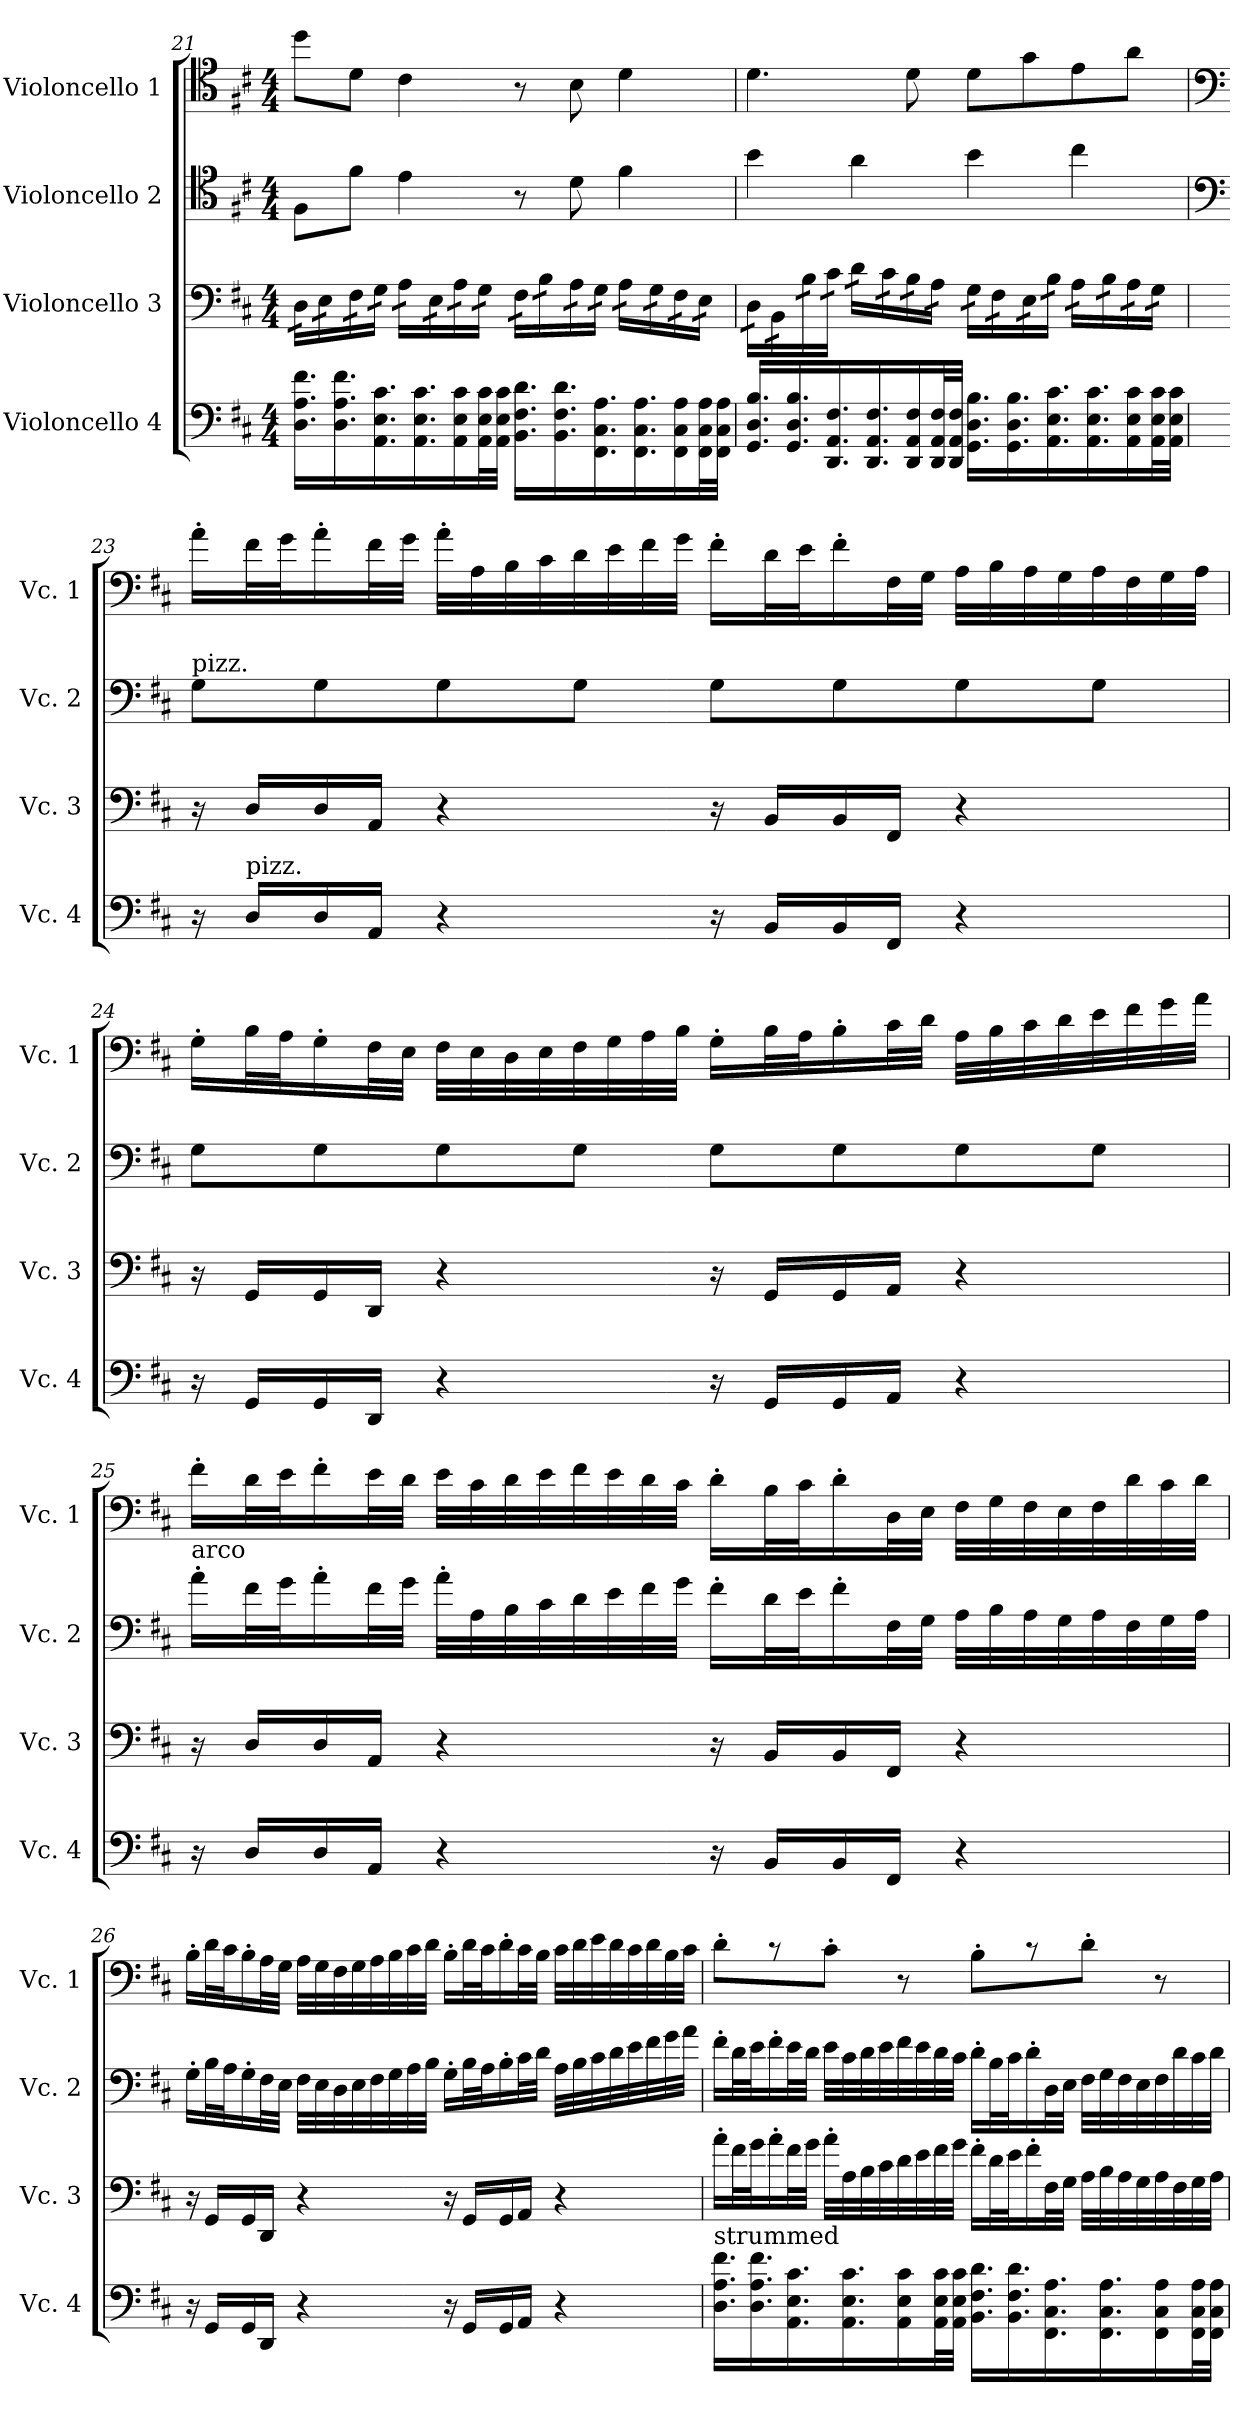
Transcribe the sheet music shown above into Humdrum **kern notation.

**kern	**kern	**kern	**kern
*part4	*part3	*part2	*part1
*staff4	*staff3	*staff2	*staff1
*I"Violoncello 4	*I"Violoncello 3	*I"Violoncello 2	*I"Violoncello 1
*I'Vc. 4	*I'Vc. 3	*I'Vc. 2	*I'Vc. 1
!!LO:LB:g=z
*clefF4	*clefF4	*clefC4	*clefC4
*k[f#c#]	*k[f#c#]	*k[f#c#]	*k[f#c#]
*M4/4	*M4/4	*M4/4	*M4/4
=21	=21	=21	=21
*	*tremolo	*	*
16.D\ 16.A\ 16.f#\LL	32D\LLL	8F#\L	8dd\L
.	32D\	.	.
.	32E\	.	.
16.D\ 16.A\ 16.f#\	32E\	.	.
.	32F#\	8f#\J	8d\J
.	32F#\	.	.
16.AA\ 16.E\ 16.c#\	32G\	.	.
.	32G\JJJ	.	.
.	32A\LLL	4e\	4c#\
16.AA\ 16.E\ 16.c#\	32A\	.	.
.	32E\	.	.
.	32E\	.	.
16AA\ 16E\ 16c#\	32A\	.	.
.	32A\	.	.
32AA\ 32E\ 32c#\L	32G\	.	.
32AA\ 32E\ 32c#\JJJ	32G\JJJ	.	.
16.BB\ 16.F#\ 16.d\LL	32F#\LLL	8r	8r
.	32F#\	.	.
.	32B\	.	.
16.BB\ 16.F#\ 16.d\	32B\	.	.
.	32A\	8d\	8B\
.	32A\	.	.
16.FF#\ 16.C#\ 16.A\	32G\	.	.
.	32G\JJJ	.	.
.	32A\LLL	4f#\	4d\
16.FF#\ 16.C#\ 16.A\	32A\	.	.
.	32G\	.	.
.	32G\	.	.
16FF#\ 16C#\ 16A\	32F#\	.	.
.	32F#\	.	.
32FF#\ 32C#\ 32A\L	32E\	.	.
32FF#\ 32C#\ 32A\JJJ	32E\JJJ	.	.
=22	=22	=22	=22
16.GG/ 16.D/ 16.B/LL	32D\LLL	4b\	4.d\
.	32D\	.	.
.	32BB\	.	.
16.GG/ 16.D/ 16.B/	32BB\	.	.
.	32B\	.	.
.	32B\	.	.
16.DD/ 16.AA/ 16.F#/	32c#\	.	.
.	32c#\JJJ	.	.
.	32d\LLL	4a\	.
16.DD/ 16.AA/ 16.F#/	32d\	.	.
.	32c#\	.	.
.	32c#\	.	.
16DD/ 16AA/ 16F#/	32B\	.	8d\
.	32B\	.	.
32DD/ 32AA/ 32F#/L	32A\	.	.
32DD/ 32AA/ 32F#/JJJ	32A\JJJ	.	.
16.GG\ 16.D\ 16.B\LL	32G\LLL	4b\	8d\L
.	32G\	.	.
.	32F#\	.	.
16.GG\ 16.D\ 16.B\	32F#\	.	.
.	32E\	.	8g\
.	32E\	.	.
16.AA\ 16.E\ 16.c#\	32B\	.	.
.	32B\JJJ	.	.
.	32A\LLL	4cc#\	8e\
16.AA\ 16.E\ 16.c#\	32A\	.	.
.	32B\	.	.
.	32B\	.	.
16AA\ 16E\ 16c#\	32A\	.	8a\J
.	32A\	.	.
32AA\ 32E\ 32c#\L	32G\	.	.
32AA\ 32E\ 32c#\JJJ	32G\JJJ	.	.
*	*Xtremolo	*	*
!!LO:LB:g=z
=23	=23	=23	=23
*	*	*clefF4	*clefF4
!	!	!LO:TX:a:t=pizz.	!
16r	16r	8G\L	16a'\LL
!LO:TX:a:t=pizz.	!	!	!
16D/LL	16D/LL	.	32f#\L
.	.	.	32g\J
16D/	16D/	8G\	16a'\
16AA/JJ	16AA/JJ	.	32f#\L
.	.	.	32g\JJJ
4r	4r	8G\	32a'\LLL
.	.	.	32A\
.	.	.	32B\
.	.	.	32c#\
.	.	8G\J	32d\
.	.	.	32e\
.	.	.	32f#\
.	.	.	32g\JJJ
16r	16r	8G\L	16f#'\LL
16BB/LL	16BB/LL	.	32d\L
.	.	.	32e\J
16BB/	16BB/	8G\	16f#'\
16FF#/JJ	16FF#/JJ	.	32F#\L
.	.	.	32G\JJJ
4r	4r	8G\	32A\LLL
.	.	.	32B\
.	.	.	32A\
.	.	.	32G\
.	.	8G\J	32A\
.	.	.	32F#\
.	.	.	32G\
.	.	.	32A\JJJ
!!LO:PB:g=z
=24	=24	=24	=24
16r	16r	8G\L	16G'\LL
16GG/LL	16GG/LL	.	32B\L
.	.	.	32A\J
16GG/	16GG/	8G\	16G'\
16DD/JJ	16DD/JJ	.	32F#\L
.	.	.	32E\JJJ
4r	4r	8G\	32F#\LLL
.	.	.	32E\
.	.	.	32D\
.	.	.	32E\
.	.	8G\J	32F#\
.	.	.	32G\
.	.	.	32A\
.	.	.	32B\JJJ
16r	16r	8G\L	16G'\LL
16GG/LL	16GG/LL	.	32B\L
.	.	.	32A\J
16GG/	16GG/	8G\	16B'\
16AA/JJ	16AA/JJ	.	32c#\L
.	.	.	32d\JJJ
4r	4r	8G\	32A\LLL
.	.	.	32B\
.	.	.	32c#\
.	.	.	32d\
.	.	8G\J	32e\
.	.	.	32f#\
.	.	.	32g\
.	.	.	32a\JJJ
!!LO:LB:g=z
=25	=25	=25	=25
!	!	!LO:TX:a:t=arco	!
16r	16r	16a'\LL	16f#'\LL
16D/LL	16D/LL	32f#\L	32d\L
.	.	32g\J	32e\J
16D/	16D/	16a'\	16f#'\
16AA/JJ	16AA/JJ	32f#\L	32e\L
.	.	32g\JJJ	32d\JJJ
4r	4r	32a'\LLL	32e\LLL
.	.	32A\	32c#\
.	.	32B\	32d\
.	.	32c#\	32e\
.	.	32d\	32f#\
.	.	32e\	32e\
.	.	32f#\	32d\
.	.	32g\JJJ	32c#\JJJ
16r	16r	16f#'\LL	16d'\LL
16BB/LL	16BB/LL	32d\L	32B\L
.	.	32e\J	32c#\J
16BB/	16BB/	16f#'\	16d'\
16FF#/JJ	16FF#/JJ	32F#\L	32D\L
.	.	32G\JJJ	32E\JJJ
4r	4r	32A\LLL	32F#\LLL
.	.	32B\	32G\
.	.	32A\	32F#\
.	.	32G\	32E\
.	.	32A\	32F#\
.	.	32F#\	32d\
.	.	32G\	32c#\
.	.	32A\JJJ	32d\JJJ
!!LO:LB:g=z
=26	=26	=26	=26
16r	16r	16G'\LL	16B'\LL
16GG/LL	16GG/LL	32B\L	32d\L
.	.	32A\J	32c#\J
16GG/	16GG/	16G'\	16B'\
16DD/JJ	16DD/JJ	32F#\L	32A\L
.	.	32E\JJJ	32G\JJJ
4r	4r	32F#\LLL	32A\LLL
.	.	32E\	32G\
.	.	32D\	32F#\
.	.	32E\	32G\
.	.	32F#\	32A\
.	.	32G\	32B\
.	.	32A\	32c#\
.	.	32B\JJJ	32d\JJJ
16r	16r	16G'\LL	16B'\LL
16GG/LL	16GG/LL	32B\L	32d\L
.	.	32A\J	32c#\J
16GG/	16GG/	16B'\	16d'\
16AA/JJ	16AA/JJ	32c#\L	32c#\L
.	.	32d\JJJ	32B\JJJ
4r	4r	32A\LLL	32c#\LLL
.	.	32B\	32d\
.	.	32c#\	32e\
.	.	32d\	32d\
.	.	32e\	32c#\
.	.	32f#\	32d\
.	.	32g\	32B\
.	.	32a\JJJ	32c#\JJJ
!!LO:PB:g=z
=27	=27	=27	=27
!LO:TX:a:t=strummed	!	!	!
16.D\ 16.A\ 16.f#\LL	16a'\LL	16f#'\LL	8d'\L
.	32f#\L	32d\L	.
16.D\ 16.A\ 16.f#\	32g\J	32e\J	.
.	16a'\	16f#'\	8r
16.AA\ 16.E\ 16.c#\	32f#\L	32e\L	.
.	32g\JJJ	32d\JJJ	.
.	32a'\LLL	32e\LLL	8c#'\J
16.AA\ 16.E\ 16.c#\	32A\	32c#\	.
.	32B\	32d\	.
.	32c#\	32e\	.
16AA\ 16E\ 16c#\	32d\	32f#\	8r
.	32e\	32e\	.
32AA\ 32E\ 32c#\L	32f#\	32d\	.
32AA\ 32E\ 32c#\JJJ	32g\JJJ	32c#\JJJ	.
16.BB\ 16.F#\ 16.d\LL	16f#'\LL	16d'\LL	8B'\L
.	32d\L	32B\L	.
16.BB\ 16.F#\ 16.d\	32e\J	32c#\J	.
.	16f#'\	16d'\	8r
16.FF#\ 16.C#\ 16.A\	32F#\L	32D\L	.
.	32G\JJJ	32E\JJJ	.
.	32A\LLL	32F#\LLL	8d'\J
16.FF#\ 16.C#\ 16.A\	32B\	32G\	.
.	32A\	32F#\	.
.	32G\	32E\	.
16FF#\ 16C#\ 16A\	32A\	32F#\	8r
.	32F#\	32d\	.
32FF#\ 32C#\ 32A\L	32G\	32c#\	.
32FF#\ 32C#\ 32A\JJJ	32A\JJJ	32d\JJJ	.
=	=	=	=
*-	*-	*-	*-
